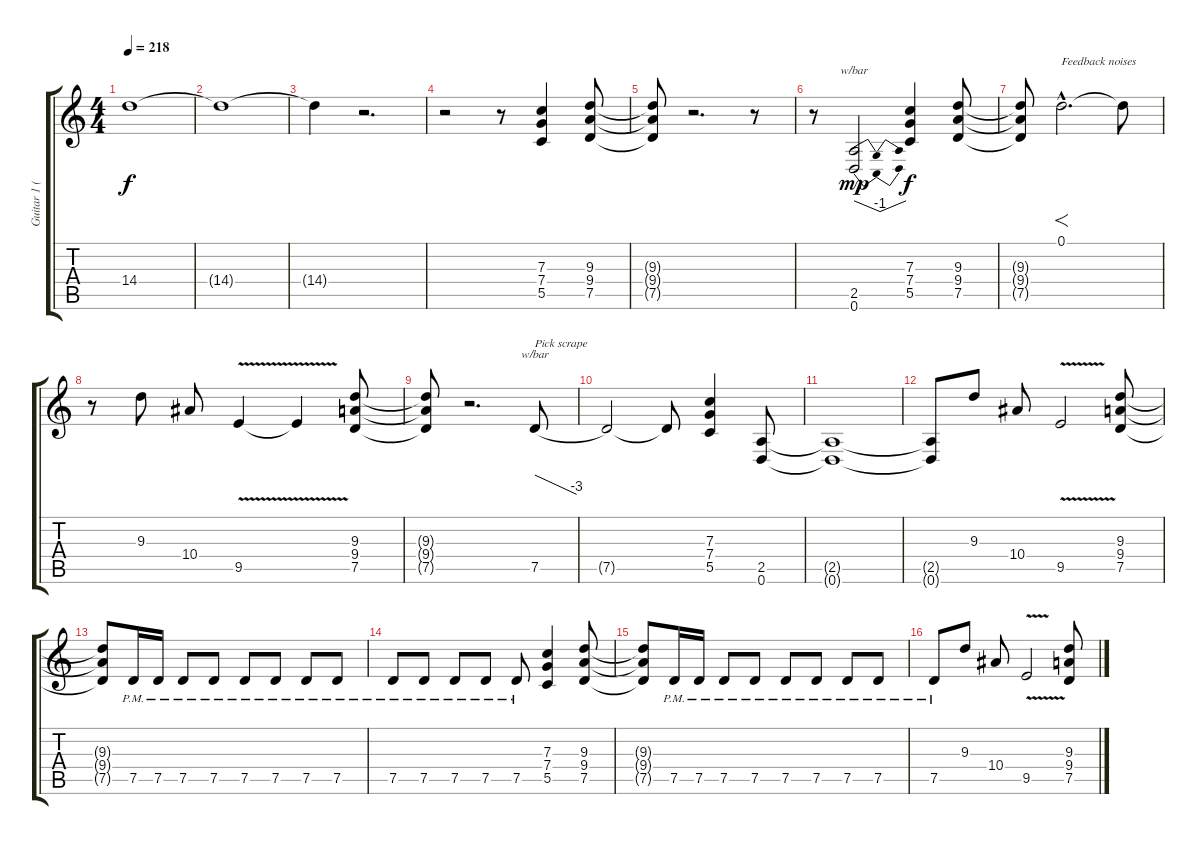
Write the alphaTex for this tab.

\track ("Guitar 1 (Alexi)" "Guitar 1 (") {instrument distortionguitar}
\staff {score tabs}
\tuning (D4 A3 F3 C3 G2 D2) {hide}
\ts (4 4)
\tempo 218
\clef g2
\ks c
14.4{t}.1{dy f} |
14.4{t}.1 |
14.4{t}.4 r.2{d} |
r.2 r.8 (7.3 7.4 5.5).4 (9.3 9.4 7.5).8 |
(9.3{t} 9.4{t} 7.5{t}).8 r.2{d} r.8 |
r.8 (2.5 0.6).2{tbe (dip default 0 0 30 -4 60 0) dy mp} (7.3 7.4 5.5).4{dy f} (9.3 9.4 7.5).8 |
(9.3{t} 9.4{t} 7.5{t}).8 0.1{hac}.2{f d txt "Feedback noises" instrument guitarharmonics} 0.1{t}.8 |
r.8{volume 12 instrument distortionguitar} 9.3.8 10.4.8 9.5{v}.4 9.5{t}.4 (9.3 9.4 7.5).8 |
(9.3{t} 9.4{t} 7.5{t}).8 r.2{d} 7.5.8{tbe (dive default 0 0 60 -12) txt "Pick scrape"} |
7.5{t}.2 7.5{t}.8 (7.3 7.4 5.5).4 (2.5 0.6).8 |
(2.5{t} 0.6{t}).1 |
(2.5{t} 0.6{t}).8 9.3.8 10.4.8 9.5{v}.2 (9.3 9.4 7.5).8 |
(9.3{t} 9.4{t} 7.5{t}).8 7.5{pm}.16 7.5{pm}.16 7.5{pm}.8 7.5{pm}.8 7.5{pm}.8 7.5{pm}.8 7.5{pm}.8 7.5{pm}.8 |
7.5{pm}.8 7.5{pm}.8 7.5{pm}.8 7.5{pm}.8 7.5{pm}.8 (7.3 7.4 5.5).4 (9.3 9.4 7.5).8 |
(9.3{t} 9.4{t} 7.5{t}).8 7.5{pm}.16 7.5{pm}.16 7.5{pm}.8 7.5{pm}.8 7.5{pm}.8 7.5{pm}.8 7.5{pm}.8 7.5{pm}.8 |
7.5{pm}.8 9.3.8 10.4.8 9.5{v}.2 (9.3 9.4 7.5).8
